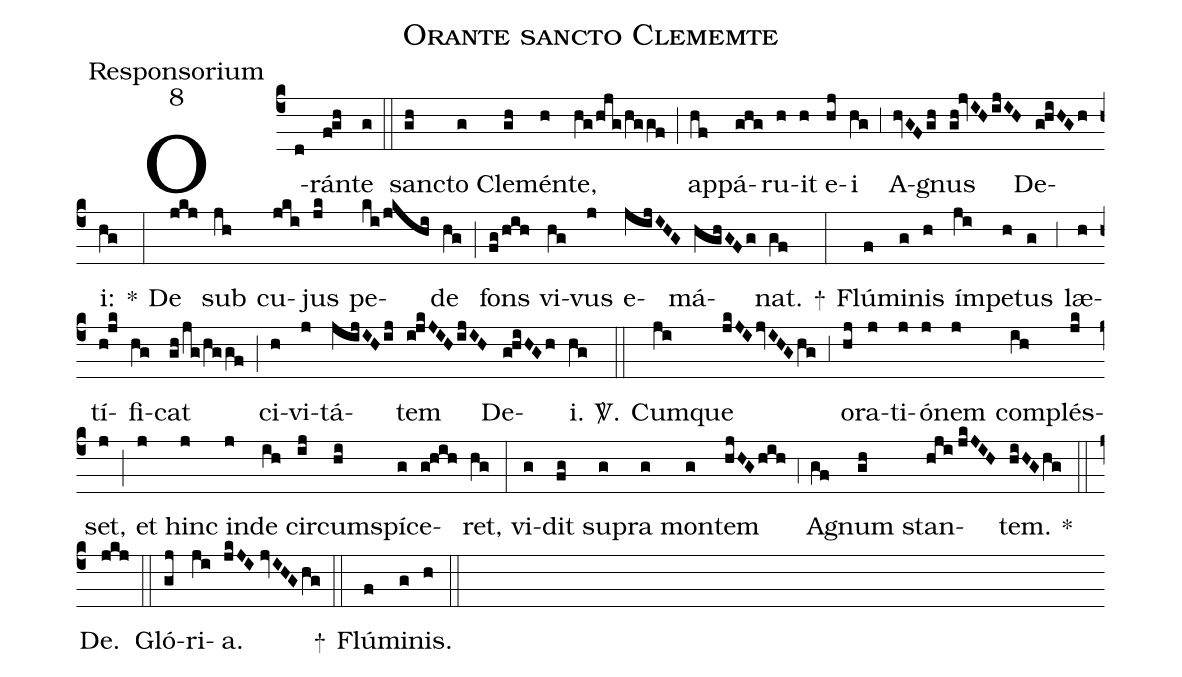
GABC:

name:Orante sancto Clememte;
office-part:Responsorium;
mode:8;
%%
(c4) O(d)rán(f!gh)te(g) (::) san(gh)cto(g) Cle(gh)mén(h)te,(hg/hjg/hggf) (;) ap(hf)pá(ghg)ru(h)it(h) e(hj)i(hg) (;3) A(hvGFgh)gnus(gh!jvIH/ijIH) De(g!hiHGh)i:(hg) *(:) De(jkj) sub(jh) cu(jki)jus(jk) pe(ki/jkhi)de(hg) (;) fons(fg/hih) vi(hg)vus(j) e(jijIHG)má(hghGFg)nat.(gf) +(:) Flú(f)mi(g)nis(h) ím(ji)pe(h)tus(g) (;3) læ(h)tí(h!jk)fi(hg)cat(gh/jg/hggf) (;) ci(h)vi(j)tá(jijIH/ij)tem(i!jkJIH/ijIH) De(g!hiHGh)i.(hg) <sp>V/</sp>.(::) Cum(ji)que(jkJI/jvIHG/hg) (;3) o(hj)ra(j)ti(j)ó(j)nem(j) com(ih)plés(jk)set,(j) (;) et(j) hinc(j) in(j)de(ih) cir(ij)cum(hi)spí(g)ce(g!hih)ret,(hg) (:) vi(g)dit(fg) su(g)pra(g) mon(g)tem(hjHG/hih) (;4) A(gf)gnum(gh) stan(hji//jkJIH)tem.(hiHG/hg) *(::) De.(jkj) (::) Gló(gj)ri(ji)a.(jkJI//jvIHG/hg) +(::) Flú(f)mi(g)nis.(h) (::)
